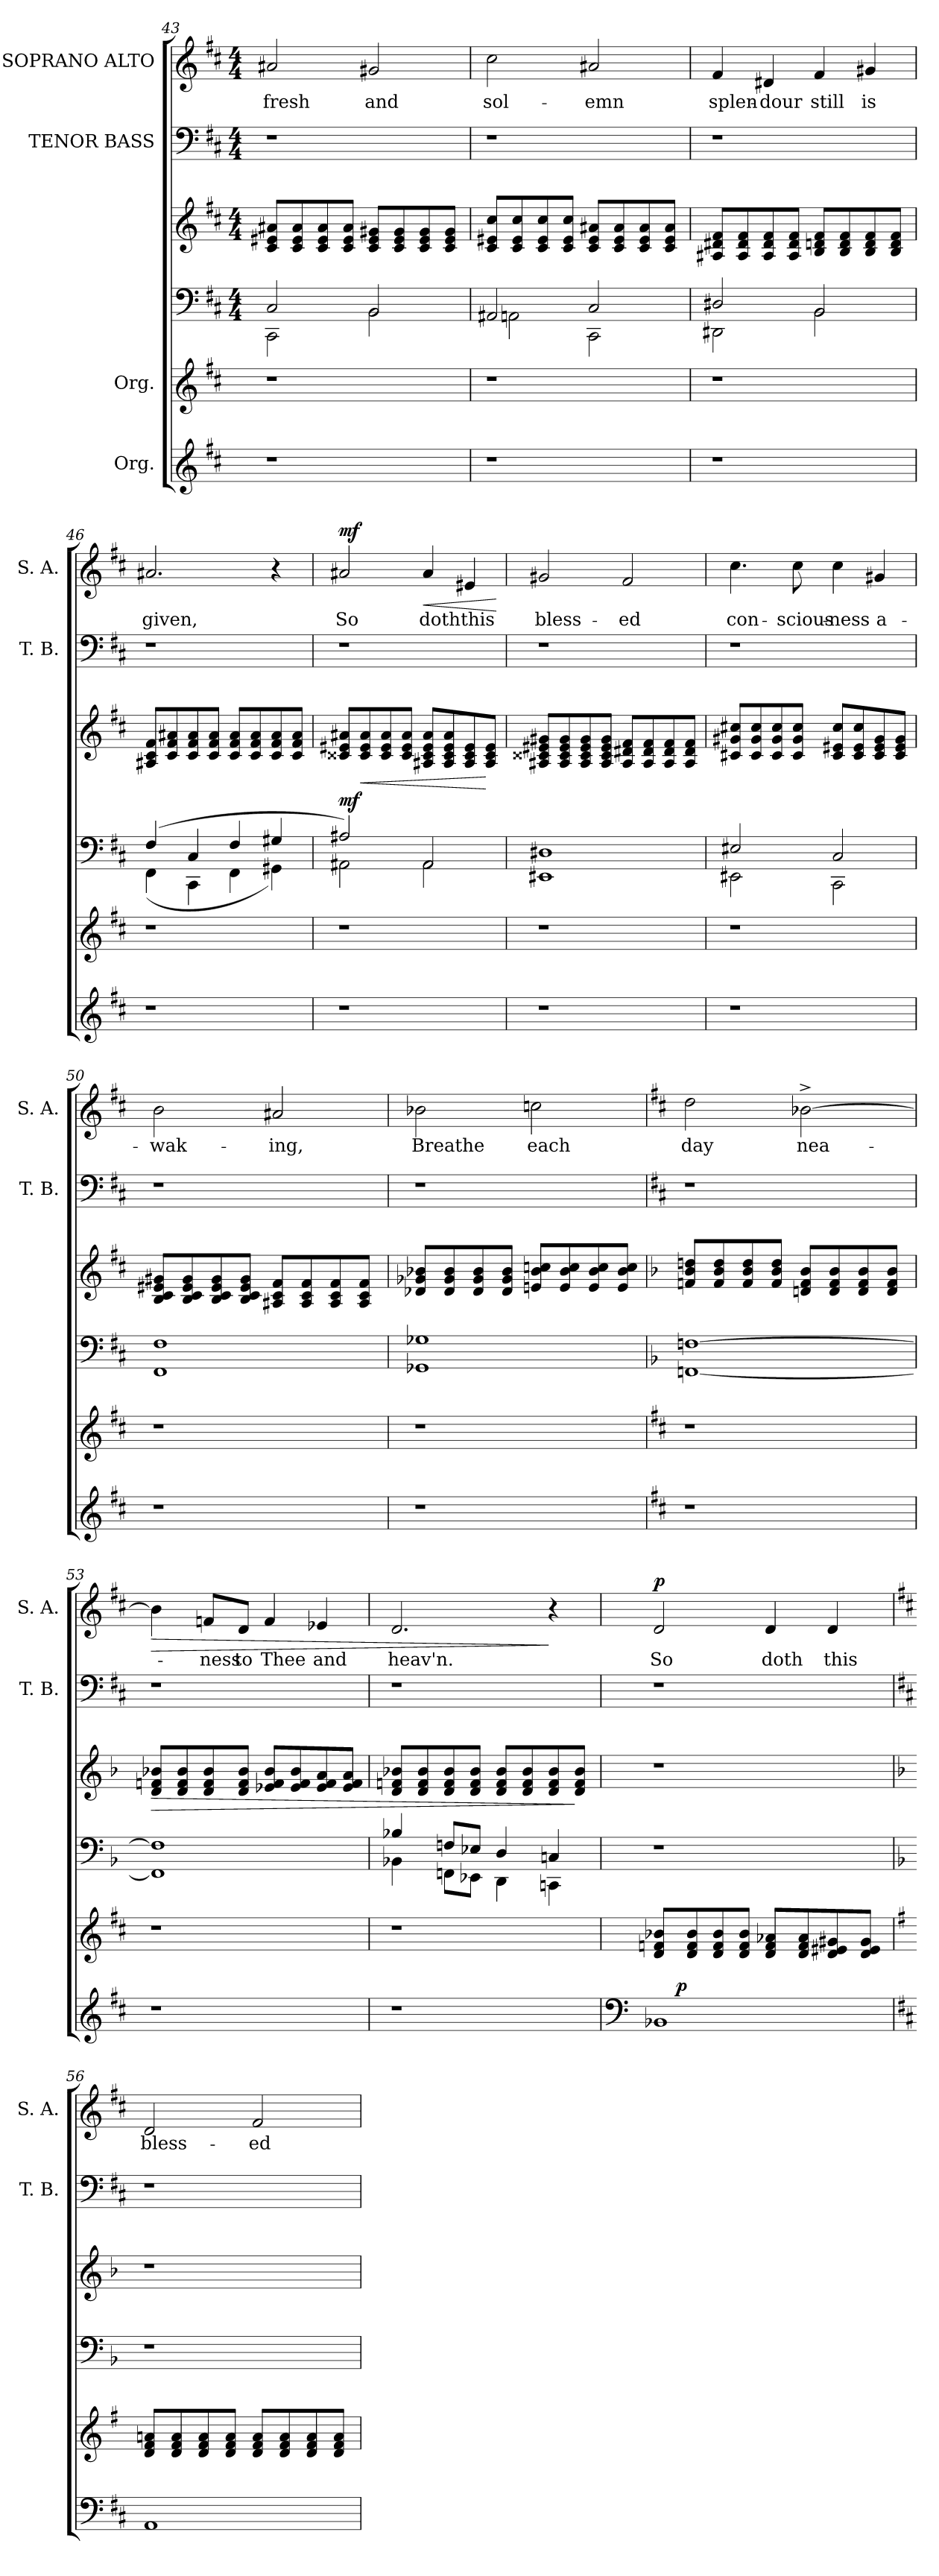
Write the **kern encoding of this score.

**kern	**dynam	**kern	**kern	**dynam	**kern	**dynam	**kern	**kern	**text	**dynam
*part6	*part6	*part5	*part4	*part4	*part3	*part3	*part2	*part1	*part1	*part1
*staff6	*staff6	*staff5	*staff4	*staff4	*staff3	*staff3	*staff2	*staff1	*staff1	*staff1
*I"Org.	*	*I"Org.	*	*	*	*	*I"TENOR BASS	*I"SOPRANO ALTO	*	*
*	*	*	*	*	*	*	*I'T. B.	*I'S. A.	*	*
!!LO:LB:g=z
*clefG2	*	*clefG2	*clefF4	*	*clefG2	*	*clefF4	*clefG2	*	*
*	*	*	*	*	*	*	*ITrd7c12	*	*	*
*k[f#c#]	*	*k[f#c#]	*k[f#c#]	*	*k[f#c#]	*	*k[f#c#]	*k[f#c#]	*	*
*D:	*	*D:	*D:	*	*D:	*	*D:	*D:	*	*
*	*	*	*M4/4	*	*M4/4	*	*M4/4	*M4/4	*	*
=43	=43	=43	=43	=43	=43	=43	=43	=43	=43	=43
*	*	*	*^	*	*	*	*	*	*	*
!	!	!	!	!	!	!	!	!	!	!LO:LY:b	!
1r	.	1r	2C#/	2CC#\	.	8c#/ 8e#X/ 8a#X/L	.	1r	2a#X/	fresh	.
.	.	.	.	.	.	8c#/ 8e#/ 8a#/	.	.	.	.	.
.	.	.	.	.	.	8c#/ 8e#/ 8a#/	.	.	.	.	.
.	.	.	.	.	.	8c#/ 8e#/ 8a#/J	.	.	.	.	.
!	!	!	!	!	!	!	!	!	!	!LO:LY:b	!
.	.	.	2BB/	2BB\	.	8c#/ 8e#/ 8g#X/L	.	.	2g#X/	and	.
.	.	.	.	.	.	8c#/ 8e#/ 8g#/	.	.	.	.	.
.	.	.	.	.	.	8c#/ 8e#/ 8g#/	.	.	.	.	.
.	.	.	.	.	.	8c#/ 8e#/ 8g#/J	.	.	.	.	.
=44	=44	=44	=44	=44	=44	=44	=44	=44	=44	=44	=44
!	!	!	!	!	!	!	!	!	!	!LO:LY:b	!
1r	.	1r	2AA#X/	2AAn\	.	8c#/ 8e#X/ 8cc#/L	.	1r	2cc#\	sol-	.
.	.	.	.	.	.	8c#/ 8e#/ 8cc#/	.	.	.	.	.
.	.	.	.	.	.	8c#/ 8e#/ 8cc#/	.	.	.	.	.
.	.	.	.	.	.	8c#/ 8e#/ 8cc#/J	.	.	.	.	.
!	!	!	!	!	!	!	!	!	!	!LO:LY:b	!
.	.	.	2C#/	2CC#\	.	8c#/ 8e#/ 8a#X/L	.	.	2a#X/	-emn	.
.	.	.	.	.	.	8c#/ 8e#/ 8a#/	.	.	.	.	.
.	.	.	.	.	.	8c#/ 8e#/ 8a#/	.	.	.	.	.
.	.	.	.	.	.	8c#/ 8e#/ 8a#/J	.	.	.	.	.
=45	=45	=45	=45	=45	=45	=45	=45	=45	=45	=45	=45
!	!	!	!	!	!	!	!	!	!	!LO:LY:b	!
1r	.	1r	2D#X/	2DD#X\	.	8A#X/ 8d#X/ 8f#/L	.	1r	4f#/	splen-	.
.	.	.	.	.	.	8A#/ 8d#/ 8f#/	.	.	.	.	.
!	!	!	!	!	!	!	!	!	!	!LO:LY:b	!
.	.	.	.	.	.	8A#/ 8d#/ 8f#/	.	.	4d#X/	-dour	.
.	.	.	.	.	.	8A#/ 8d#/ 8f#/J	.	.	.	.	.
!	!	!	!	!	!	!	!	!	!	!LO:LY:b	!
.	.	.	2BB/	2BB\	.	8B/ 8dn/ 8f#/L	.	.	4f#/	still	.
.	.	.	.	.	.	8B/ 8d/ 8f#/	.	.	.	.	.
!	!	!	!	!	!	!	!	!	!	!LO:LY:b	!
.	.	.	.	.	.	8B/ 8d/ 8f#/	.	.	4g#X/	is	.
.	.	.	.	.	.	8B/ 8d/ 8f#/J	.	.	.	.	.
=46	=46	=46	=46	=46	=46	=46	=46	=46	=46	=46	=46
!	!	!	!	!	!	!	!	!	!	!LO:LY:b	!
1r	.	1r	(4F#/	(<4FF#\	.	8A#X/ 8c#/ 8f#/L	.	1r	2.a#X/	given,	.
.	.	.	.	.	.	8c#/ 8f#/ 8a#X/	.	.	.	.	.
.	.	.	4C#/	4CC#\	.	8c#/ 8f#/ 8a#/	.	.	.	.	.
.	.	.	.	.	.	8c#/ 8f#/ 8a#/J	.	.	.	.	.
.	.	.	4F#/	4FF#\	.	8c#/ 8f#/ 8a#/L	.	.	.	.	.
.	.	.	.	.	.	8c#/ 8f#/ 8a#/	.	.	.	.	.
.	.	.	4G#X/	4GG#X\)	.	8c#/ 8f#/ 8a#/	.	.	4r	.	.
.	.	.	.	.	.	8c#/ 8f#/ 8a#/J	.	.	.	.	.
!!LO:LB:g=z
=47	=47	=47	=47	=47	=47	=47	=47	=47	=47	=47	=47
!	!	!	!	!	!LO:DY:a	!	!	!	!	!LO:LY:b	!LO:DY:a
1r	.	1r	2A#X/)	2AA#X\	mf	8c##X/ 8e#X/ 8a#X/L	.	1r	2a#X/	So	mf
!	!	!	!	!	!	!	!LO:HP:b	!	!	!	!
.	.	.	.	.	.	8c##/ 8e#/ 8a#/	<	.	.	.	.
.	.	.	.	.	.	8c##/ 8e#/ 8a#/	.	.	.	.	.
.	.	.	.	.	.	8c##/ 8e#/ 8a#/J	.	.	.	.	.
!	!	!	!	!	!	!	!	!	!	!LO:LY:b	!LO:HP:b
.	.	.	2AA#/	2AA#\	.	8A#X/ 8c##/ 8e#/ 8a#/L	.	.	4a#/	doth	<
.	.	.	.	.	.	8A#/ 8c##/ 8e#/ 8a#/	.	.	.	.	.
!	!	!	!	!	!	!	!	!	!	!LO:LY:b	!
.	.	.	.	.	.	8A#/ 8c##/ 8e#/	.	.	4e#X/	this	.
.	.	.	.	.	.	8A#/ 8c##/ 8e#/J	[	.	.	.	.
*	*	*	*v	*v	*	*	*	*	*	*	*
.	.	.	.	.	.	.	.	.	.	[
=48	=48	=48	=48	=48	=48	=48	=48	=48	=48	=48
!	!	!	!	!	!	!	!	!	!LO:LY:b	!
1r	.	1r	1EE#X 1D#X	.	8A#X/ 8c##X/ 8e#X/ 8g#X/L	.	1r	2g#X/	bless-	.
.	.	.	.	.	8A#/ 8c##/ 8e#/ 8g#/	.	.	.	.	.
.	.	.	.	.	8A#/ 8c##/ 8e#/ 8g#/	.	.	.	.	.
.	.	.	.	.	8A#/ 8c##/ 8e#/ 8g#/J	.	.	.	.	.
!	!	!	!	!	!	!	!	!	!LO:LY:b	!
.	.	.	.	.	8A#/ 8d#X/ 8f#/L	.	.	2f#/	-ed	.
.	.	.	.	.	8A#/ 8d#/ 8f#/	.	.	.	.	.
.	.	.	.	.	8A#/ 8d#/ 8f#/	.	.	.	.	.
.	.	.	.	.	8A#/ 8d#/ 8f#/J	.	.	.	.	.
=49	=49	=49	=49	=49	=49	=49	=49	=49	=49	=49
*	*	*	*^	*	*	*	*	*	*	*
!	!	!	!	!	!	!	!	!	!	!LO:LY:b	!
1r	.	1r	2E#X/	2EE#X\	.	8c#X/ 8g#X/ 8cc#X/L	.	1r	4.cc#\	con-	.
.	.	.	.	.	.	8c#/ 8g#/ 8cc#/	.	.	.	.	.
.	.	.	.	.	.	8c#/ 8g#/ 8cc#/	.	.	.	.	.
!	!	!	!	!	!	!	!	!	!	!LO:LY:b	!
.	.	.	.	.	.	8c#/ 8g#/ 8cc#/J	.	.	8cc#\	-scious-	.
!	!	!	!	!	!	!	!	!	!	!LO:LY:b:rj	!
.	.	.	2C#/	2CC#\	.	8c#/ 8e#X/ 8cc#/L	.	.	4cc#\	-ness	.
.	.	.	.	.	.	8c#/ 8e#/ 8cc#/	.	.	.	.	.
!	!	!	!	!	!	!	!	!	!	!LO:LY:b	!
.	.	.	.	.	.	8c#/ 8e#/ 8g#/	.	.	4g#X/	a-	.
.	.	.	.	.	.	8c#/ 8e#/ 8g#/J	.	.	.	.	.
*	*	*	*v	*v	*	*	*	*	*	*	*
=50	=50	=50	=50	=50	=50	=50	=50	=50	=50	=50
!	!	!	!	!	!	!	!	!	!LO:LY:b	!
1r	.	1r	1FF# 1F#	.	8B/ 8c#/ 8e#X/ 8g#X/L	.	1r	2b\	-wak-	.
.	.	.	.	.	8B/ 8c#/ 8e#/ 8g#/	.	.	.	.	.
.	.	.	.	.	8B/ 8c#/ 8e#/ 8g#/	.	.	.	.	.
.	.	.	.	.	8B/ 8c#/ 8e#/ 8g#/J	.	.	.	.	.
!	!	!	!	!	!	!	!	!	!LO:LY:b	!
.	.	.	.	.	8A#X/ 8c#/ 8f#/L	.	.	2a#X/	-ing,	.
.	.	.	.	.	8A#/ 8c#/ 8f#/	.	.	.	.	.
.	.	.	.	.	8A#/ 8c#/ 8f#/	.	.	.	.	.
.	.	.	.	.	8A#/ 8c#/ 8f#/J	.	.	.	.	.
!!LO:PB:g=z
=51	=51	=51	=51	=51	=51	=51	=51	=51	=51	=51
!	!	!	!	!	!	!	!	!	!LO:LY:b	!
1r	.	1r	1GG-X 1G-X	.	8d-X/ 8g-X/ 8b-X/L	.	1r	2b-X\	Breathe	.
.	.	.	.	.	8d-/ 8g-/ 8b-/	.	.	.	.	.
.	.	.	.	.	8d-/ 8g-/ 8b-/	.	.	.	.	.
.	.	.	.	.	8d-/ 8g-/ 8b-/J	.	.	.	.	.
!	!	!	!	!	!	!	!	!	!LO:LY:b	!
.	.	.	.	.	8en/ 8b-/ 8ccn/L	.	.	2ccn\	each	.
.	.	.	.	.	8e/ 8b-/ 8cc/	.	.	.	.	.
.	.	.	.	.	8e/ 8b-/ 8cc/	.	.	.	.	.
.	.	.	.	.	8e/ 8b-/ 8cc/J	.	.	.	.	.
=52	=52	=52	=52	=52	=52	=52	=52	=52	=52	=52
*	*	*	*k[b-]	*	*k[b-]	*	*	*	*	*
*	*	*	*F:	*	*F:	*	*	*	*	*
!	!	!	!	!	!	!	!	!	!LO:LY:b	!
1r	.	1r	[<1FFn [>1Fn	.	8fn/ 8b-/ 8ddn/L	.	1r	2dd\	day	.
.	.	.	.	.	8f/ 8b-/ 8dd/	.	.	.	.	.
.	.	.	.	.	8f/ 8b-/ 8dd/	.	.	.	.	.
.	.	.	.	.	8f/ 8b-/ 8dd/J	.	.	.	.	.
!	!	!	!	!	!	!	!	!	!LO:LY:b	!
.	.	.	.	.	8dn/ 8f/ 8b-/L	.	.	[>2b-X^>\	nea-	.
.	.	.	.	.	8d/ 8f/ 8b-/	.	.	.	.	.
.	.	.	.	.	8d/ 8f/ 8b-/	.	.	.	.	.
.	.	.	.	.	8d/ 8f/ 8b-/J	.	.	.	.	.
=53	=53	=53	=53	=53	=53	=53	=53	=53	=53	=53
!	!	!	!	!	!	!LO:HP:b	!	!	!	!LO:HP:b
1r	.	1r	1FF] 1F]	.	8d/ 8fn/ 8b-X/L	>	1r	4b-\]	.	>
.	.	.	.	.	8d/ 8f/ 8b-/	.	.	.	.	.
!	!	!	!	!	!	!	!	!	!LO:LY:b	!
.	.	.	.	.	8d/ 8f/ 8b-/	.	.	8fn/L	-ness	.
!	!	!	!	!	!	!	!	!	!LO:LY:b	!
.	.	.	.	.	8d/ 8f/ 8b-/J	.	.	8d/J	to	.
!	!	!	!	!	!	!	!	!	!LO:LY:b	!
.	.	.	.	.	8e-X/ 8f/ 8b-/L	.	.	4f/	Thee	.
.	.	.	.	.	8e-/ 8f/ 8b-/	.	.	.	.	.
!	!	!	!	!	!	!	!	!	!LO:LY:b	!
.	.	.	.	.	8e-/ 8f/ 8a/	.	.	4e-X/	and	.
.	.	.	.	.	8e-/ 8f/ 8a/J	.	.	.	.	.
=54	=54	=54	=54	=54	=54	=54	=54	=54	=54	=54
*	*	*	*^	*	*	*	*	*	*	*
!	!	!	!	!	!	!	!	!	!	!LO:LY:b	!
1r	.	1r	4B-X/	4BB-X\	.	8d/ 8fn/ 8b-X/L	.	1r	2.d/	heav'n.	.
.	.	.	.	.	.	8d/ 8f/ 8b-/	.	.	.	.	.
.	.	.	8Fn/L	8FFn\L	.	8d/ 8f/ 8b-/	.	.	.	.	.
.	.	.	8E-X/J	8EE-X\J	.	8d/ 8f/ 8b-/J	.	.	.	.	.
.	.	.	4D/	4DD\	.	8d/ 8f/ 8b-/L	.	.	.	.	.
.	.	.	.	.	.	8d/ 8f/ 8b-/	.	.	.	.	.
.	.	.	4Cn/	4CCn\	.	8d/ 8f/ 8b-/	.	.	4r	.	]
.	.	.	.	.	.	8d/ 8f/ 8b-/J	]	.	.	.	.
*	*	*	*v	*v	*	*	*	*	*	*	*
!!LO:LB:g=z
=55	=55	=55	=55	=55	=55	=55	=55	=55	=55	=55
*clefF4	*	*	*	*	*	*	*	*	*	*
!	!	!	!	!	!	!	!	!	!LO:LY:b	!LO:DY:a
*^	*	*	*	*	*	*	*	*	*	*
1BB-X	16.ryy	.	8d/ 8fn/ 8b-X/L	1r	.	1r	.	1r	2d/	So	p
!	!	!LO:DY:a	!	!	!	!	!	!	!	!	!
.	2ryy	p	.	.	.	.	.	.	.	.	.
.	.	.	8d/ 8f/ 8b-/	.	.	.	.	.	.	.	.
.	.	.	8d/ 8f/ 8b-/	.	.	.	.	.	.	.	.
.	.	.	8d/ 8f/ 8b-/J	.	.	.	.	.	.	.	.
!	!	!	!	!	!	!	!	!	!	!LO:LY:b	!
.	.	.	8d/ 8f/ 8a-X/L	.	.	.	.	.	4d/	doth	.
.	4ryy	.	.	.	.	.	.	.	.	.	.
.	.	.	8d/ 8f/ 8a-/	.	.	.	.	.	.	.	.
!	!	!	!	!	!	!	!	!	!	!LO:LY:b	!
.	.	.	8d/ 8e#X/ 8g#X/	.	.	.	.	.	4d/	this	.
.	8ryy	.	.	.	.	.	.	.	.	.	.
.	.	.	8d/ 8e#/ 8g#/J	.	.	.	.	.	.	.	.
.	32ryy	.	.	.	.	.	.	.	.	.	.
*v	*v	*	*	*	*	*	*	*	*	*	*
=56	=56	=56	=56	=56	=56	=56	=56	=56	=56	=56
*	*	*k[f#]	*	*	*	*	*	*	*	*
*	*	*G:	*	*	*	*	*	*	*	*
*^	*	*	*	*	*	*	*	*	*	*
!	!	!	!	!	!	!	!	!	!	!LO:LY:b	!
*v	*v	*	*	*	*	*	*	*	*	*	*
1AA	.	8d/ 8f#/ 8an/L	1r	.	1r	.	1r	2d/	bless-	.
.	.	8d/ 8f#/ 8a/	.	.	.	.	.	.	.	.
.	.	8d/ 8f#/ 8a/	.	.	.	.	.	.	.	.
.	.	8d/ 8f#/ 8a/J	.	.	.	.	.	.	.	.
!	!	!	!	!	!	!	!	!	!LO:LY:b	!
.	.	8d/ 8f#/ 8a/L	.	.	.	.	.	2f#/	-ed	.
.	.	8d/ 8f#/ 8a/	.	.	.	.	.	.	.	.
.	.	8d/ 8f#/ 8a/	.	.	.	.	.	.	.	.
.	.	8d/ 8f#/ 8a/J	.	.	.	.	.	.	.	.
=	=	=	=	=	=	=	=	=	=	=
*-	*-	*-	*-	*-	*-	*-	*-	*-	*-	*-
